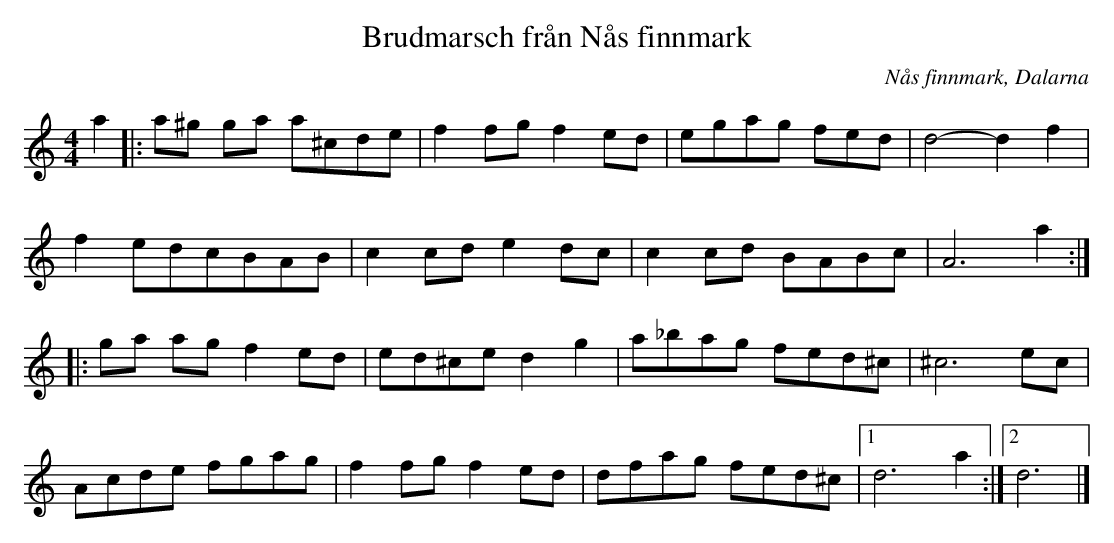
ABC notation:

X:1
T:Brudmarsch från Nås finnmark
O:Nås finnmark, Dalarna
M:4/4
L:1/8
K:DDor
a2 |: a^g ga a^cde | f2fg f2ed | egag fed | d4- d2f2 |
f2edcBAB | c2cd e2dc | c2cd BABc | A6 a2 :|
|: ga ag f2 ed | ed^ce d2 g2 | a_bag fed^c| ^c6 ec |
Acde fgag | f2 fg f2 ed | dfag fed^c |1 d6 a2 :|2 d6 |]
